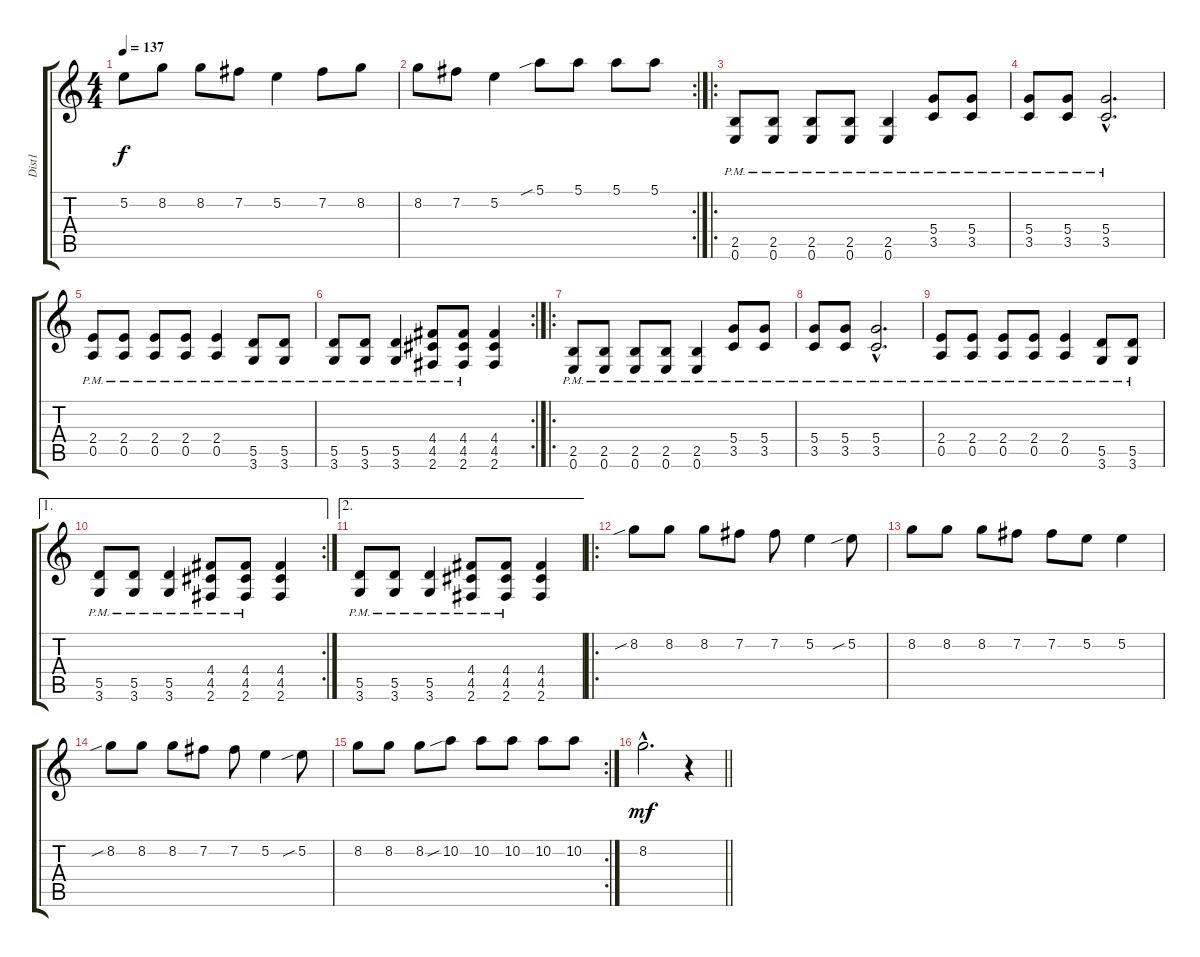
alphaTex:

\track ("Dist1" "Dist1") {instrument distortionguitar}
\staff {score tabs}
\tuning (E4 B3 G3 D3 A2 E2) {hide}
\ts (4 4)
\tempo 137
\clef g2
\ks c
5.2.8{dy f} 8.2.8 8.2.8 7.2.8 5.2.4 7.2.8 8.2.8 |
\rc 2
8.2.8 7.2.8 5.2.4 5.1{sib}.8 5.1.8 5.1.8 5.1.8 |
\ro
(2.5{pm} 0.6{pm}).8 (2.5{pm} 0.6{pm}).8 (2.5{pm} 0.6{pm}).8 (2.5{pm} 0.6{pm}).8 (2.5{pm} 0.6{pm}).4 (5.4{pm} 3.5{pm}).8 (5.4{pm} 3.5{pm}).8 |
(5.4{pm} 3.5{pm}).8 (5.4{pm} 3.5{pm}).8 (5.4{hac pm} 3.5{hac pm}).2{d} |
(2.4{pm} 0.5{pm}).8 (2.4{pm} 0.5{pm}).8 (2.4{pm} 0.5{pm}).8 (2.4{pm} 0.5{pm}).8 (2.4{pm} 0.5{pm}).4 (5.5{pm} 3.6{pm}).8 (5.5{pm} 3.6{pm}).8 |
\rc 2
(5.5{pm} 3.6{pm}).8 (5.5{pm} 3.6{pm}).8 (5.5{pm} 3.6{pm}).4 (4.4{pm} 4.5{pm} 2.6{pm}).8 (4.4{pm} 4.5{pm} 2.6{pm}).8 (4.4 4.5 2.6).4 |
\ro
(2.5{pm} 0.6{pm}).8 (2.5{pm} 0.6{pm}).8 (2.5{pm} 0.6{pm}).8 (2.5{pm} 0.6{pm}).8 (2.5{pm} 0.6{pm}).4 (5.4{pm} 3.5{pm}).8 (5.4{pm} 3.5{pm}).8 |
(5.4{pm} 3.5{pm}).8 (5.4{pm} 3.5{pm}).8 (5.4{hac pm} 3.5{hac pm}).2{d} |
(2.4{pm} 0.5{pm}).8 (2.4{pm} 0.5{pm}).8 (2.4{pm} 0.5{pm}).8 (2.4{pm} 0.5{pm}).8 (2.4{pm} 0.5{pm}).4 (5.5{pm} 3.6{pm}).8 (5.5{pm} 3.6{pm}).8 |
\ae 1
\rc 2
(5.5{pm} 3.6{pm}).8 (5.5{pm} 3.6{pm}).8 (5.5{pm} 3.6{pm}).4 (4.4{pm} 4.5{pm} 2.6{pm}).8 (4.4{pm} 4.5{pm} 2.6{pm}).8 (4.4 4.5 2.6).4 |
\ae 2
(5.5{pm} 3.6{pm}).8 (5.5{pm} 3.6{pm}).8 (5.5{pm} 3.6{pm}).4 (4.4{pm} 4.5{pm} 2.6{pm}).8 (4.4{pm} 4.5{pm} 2.6{pm}).8 (4.4 4.5 2.6).4 |
\ro
8.2{sib}.8 8.2.8 8.2.8 7.2.8 7.2.8 5.2.4 5.2{sib}.8 |
8.2.8 8.2.8 8.2.8 7.2.8 7.2.8 5.2.8 5.2.4 |
8.2{sib}.8 8.2.8 8.2.8 7.2.8 7.2.8 5.2.4 5.2{sib}.8 |
\rc 2
8.2.8 8.2.8 8.2.8 10.2{sib}.8 10.2.8 10.2.8 10.2.8 10.2.8 |
\barLineRight lightlight
8.2{hac}.2{d dy mf} r.4
